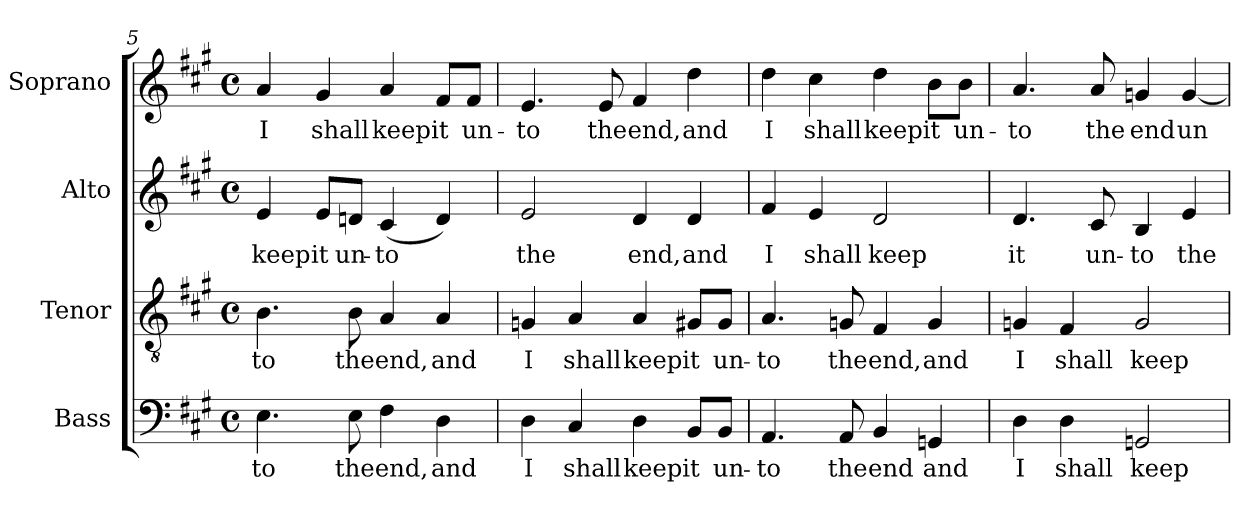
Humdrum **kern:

**kern	**text	**kern	**text	**kern	**text	**kern	**text
*part4	*part4	*part3	*part3	*part2	*part2	*part1	*part1
*staff4	*staff4	*staff3	*staff3	*staff2	*staff2	*staff1	*staff1
*I"Bass	*	*I"Tenor	*	*I"Alto	*	*I"Soprano	*
*I'B.	*	*I'T.	*	*I'A.	*	*I'S.	*
*clefF4	*	*clefGv2	*	*clefG2	*	*clefG2	*
*	*	*ITrd7c12	*	*	*	*	*
*k[f#c#g#]	*	*k[f#c#g#]	*	*k[f#c#g#]	*	*k[f#c#g#]	*
*A:	*	*A:	*	*A:	*	*A:	*
*M4/4	*	*M4/4	*	*M4/4	*	*M4/4	*
*met(c)	*	*met(c)	*	*met(c)	*	*met(c)	*
=5	=5	=5	=5	=5	=5	=5	=5
!	!LO:LY:b:color=#000000	!	!	!	!	!	!
!	!	!	!LO:LY:b:color=#000000	!	!	!	!
!	!	!	!	!	!LO:LY:b:color=#000000	!	!
!	!	!	!	!	!	!	!LO:LY:b:color=#000000
4.Ei\	-to	4.BBi\	-to	4ei/	keep	4ai/	I
!	!	!	!	!	!LO:LY:b:color=#000000	!	!
!	!	!	!	!	!	!	!LO:LY:b:color=#000000
.	.	.	.	8ei/L	it	4g#i/	shall
!	!LO:LY:b:color=#000000	!	!	!	!	!	!
!	!	!	!LO:LY:b:color=#000000	!	!	!	!
!	!	!	!	!	!LO:LY:b:color=#000000	!	!
8Ei\	the	8BBi\	the	8dni/J	un-	.	.
!	!LO:LY:b:color=#000000	!	!	!	!	!	!
!	!	!	!LO:LY:b:color=#000000	!	!	!	!
!	!	!	!	!	!LO:LY:b:color=#000000	!	!
!	!	!	!	!	!	!	!LO:LY:b:color=#000000
4F#i\	end,	4AAi/	end,	(4c#i/	-to	4ai/	keep
!	!LO:LY:b:color=#000000	!	!	!	!	!	!
!	!	!	!LO:LY:b:color=#000000	!	!	!	!
!	!	!	!	!	!	!	!LO:LY:b:color=#000000
4Di\	and	4AAi/	and	4di/)	.	8f#i/L	it
!	!	!	!	!	!	!	!LO:LY:b:color=#000000
.	.	.	.	.	.	8f#i/J	un-
!!LO:LB:g=z
=6	=6	=6	=6	=6	=6	=6	=6
!	!LO:LY:b:color=#000000	!	!	!	!	!	!
!	!	!	!LO:LY:b:color=#000000	!	!	!	!
!	!	!	!	!	!LO:LY:b:color=#000000	!	!
!	!	!	!	!	!	!	!LO:LY:b:color=#000000
4Di\	I	4GGni/	I	2ei/	the	4.ei/	-to
!	!LO:LY:b:color=#000000	!	!	!	!	!	!
!	!	!	!LO:LY:b:color=#000000	!	!	!	!
4C#i/	shall	4AAi/	shall	.	.	.	.
!	!	!	!	!	!	!	!LO:LY:b:color=#000000
.	.	.	.	.	.	8ei/	the
!	!LO:LY:b:color=#000000	!	!	!	!	!	!
!	!	!	!LO:LY:b:color=#000000	!	!	!	!
!	!	!	!	!	!LO:LY:b:color=#000000	!	!
!	!	!	!	!	!	!	!LO:LY:b:color=#000000
4Di\	keep	4AAi/	keep	4di/	end,	4f#i/	end,
!	!LO:LY:b:color=#000000	!	!	!	!	!	!
!	!	!	!LO:LY:b:color=#000000	!	!	!	!
!	!	!	!	!	!LO:LY:b:color=#000000	!	!
!	!	!	!	!	!	!	!LO:LY:b:color=#000000
8BBi/L	it	8GG#Xi/L	it	4di/	and	4ddi\	and
!	!LO:LY:b:color=#000000	!	!	!	!	!	!
!	!	!	!LO:LY:b:color=#000000	!	!	!	!
8BBi/J	un-	8GG#i/J	un-	.	.	.	.
=7	=7	=7	=7	=7	=7	=7	=7
!	!LO:LY:b:color=#000000	!	!	!	!	!	!
!	!	!	!LO:LY:b:color=#000000	!	!	!	!
!	!	!	!	!	!LO:LY:b:color=#000000	!	!
!	!	!	!	!	!	!	!LO:LY:b:color=#000000
4.AAi/	-to	4.AAi/	-to	4f#i/	I	4ddi\	I
!	!	!	!	!	!LO:LY:b:color=#000000	!	!
!	!	!	!	!	!	!	!LO:LY:b:color=#000000
.	.	.	.	4ei/	shall	4cc#i\	shall
!	!LO:LY:b:color=#000000	!	!	!	!	!	!
!	!	!	!LO:LY:b:color=#000000	!	!	!	!
8AAi/	the	8GGni/	the	.	.	.	.
!	!LO:LY:b:color=#000000	!	!	!	!	!	!
!	!	!	!LO:LY:b:color=#000000	!	!	!	!
!	!	!	!	!	!LO:LY:b:color=#000000	!	!
!	!	!	!	!	!	!	!LO:LY:b:color=#000000
4BBi/	end	4FF#i/	end,	2di/	keep	4ddi\	keep
!	!LO:LY:b:color=#000000	!	!	!	!	!	!
!	!	!	!LO:LY:b:color=#000000	!	!	!	!
!	!	!	!	!	!	!	!LO:LY:b:color=#000000
4GGni/	and	4GGi/	and	.	.	8bi\L	it
!	!	!	!	!	!	!	!LO:LY:b:color=#000000
.	.	.	.	.	.	8bi\J	un-
=8	=8	=8	=8	=8	=8	=8	=8
!	!LO:LY:b:color=#000000	!	!	!	!	!	!
!	!	!	!LO:LY:b:color=#000000	!	!	!	!
!	!	!	!	!	!LO:LY:b:color=#000000	!	!
!	!	!	!	!	!	!	!LO:LY:b:color=#000000
4Di\	I	4GGni/	I	4.di/	it	4.ai/	-to
!	!LO:LY:b:color=#000000	!	!	!	!	!	!
!	!	!	!LO:LY:b:color=#000000	!	!	!	!
4Di\	shall	4FF#i/	shall	.	.	.	.
!	!	!	!	!	!LO:LY:b:color=#000000	!	!
!	!	!	!	!	!	!	!LO:LY:b:color=#000000
.	.	.	.	8c#i/	un-	8ai/	the
!	!LO:LY:b:color=#000000	!	!	!	!	!	!
!	!	!	!LO:LY:b:color=#000000	!	!	!	!
!	!	!	!	!	!LO:LY:b:color=#000000	!	!
!	!	!	!	!	!	!	!LO:LY:b:color=#000000
2GGni/	keep	2GGi/	keep	4Bi/	-to	4gni/	end
!	!	!	!	!	!LO:LY:b:color=#000000	!	!
!	!	!	!	!	!	!	!LO:LY:b:color=#000000
.	.	.	.	4ei/	the	[4gi/	un-
=	=	=	=	=	=	=	=
*-	*-	*-	*-	*-	*-	*-	*-
